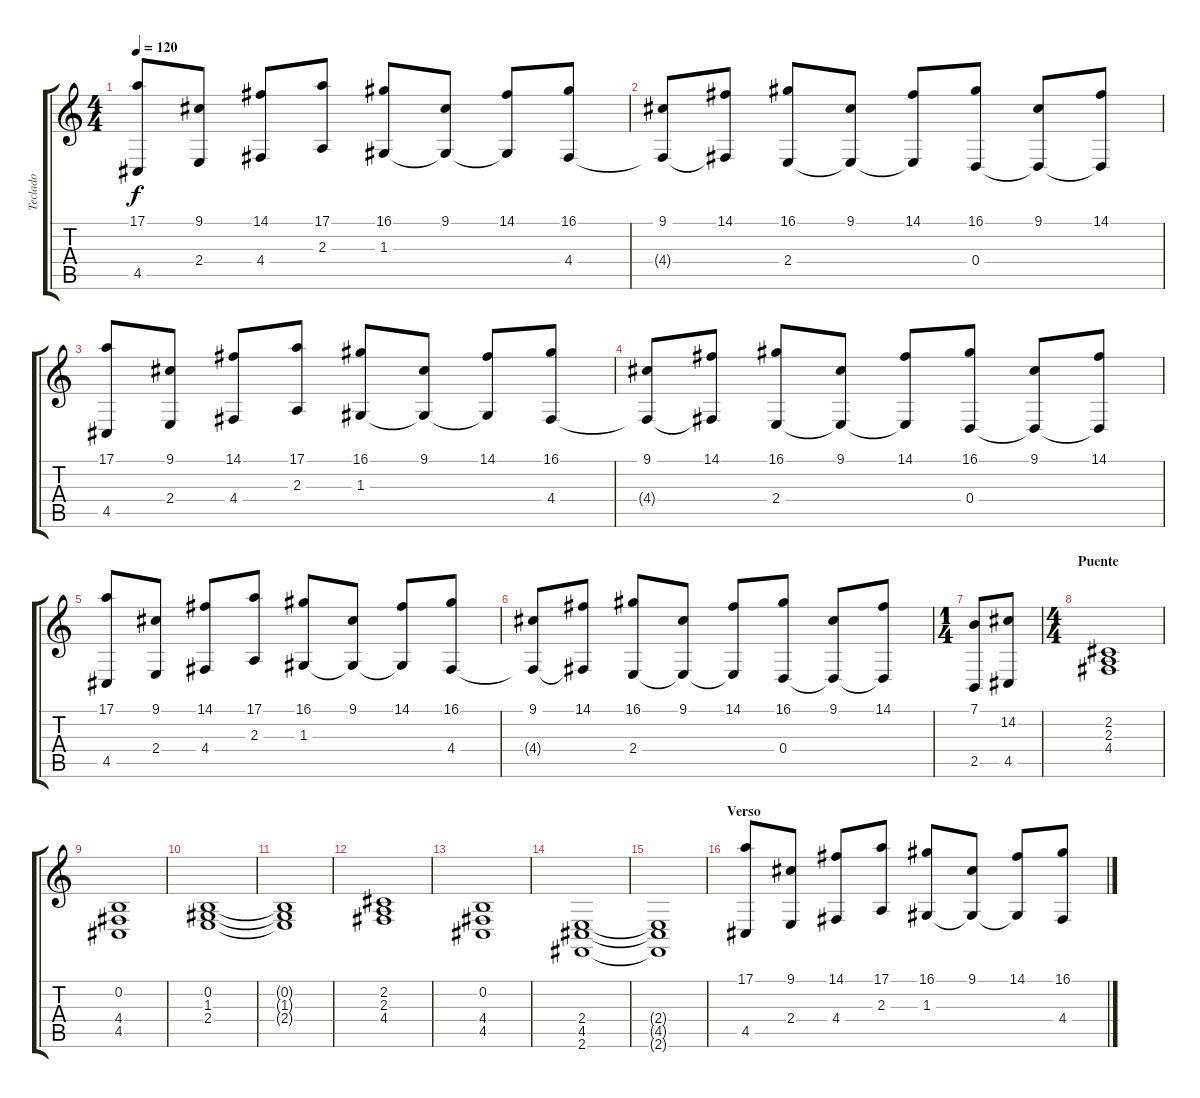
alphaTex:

\track ("Teclado" "Teclado") {instrument stringensemble1}
\staff {score tabs}
\tuning (E4 B3 G3 D3 A2 E2) {hide}
\ts (4 4)
\tempo 120
\clef g2
\ks c
(17.1 4.5).8{dy f} (9.1 2.4).8 (14.1 4.4).8 (17.1 2.3).8 (16.1 1.3).8 (9.1 1.3{t}).8 (14.1 1.3{t}).8 (16.1 4.4).8 |
(9.1 4.4{t}).8 (14.1 4.4{t}).8 (16.1 2.4).8 (9.1 2.4{t}).8 (14.1 2.4{t}).8 (16.1 0.4).8 (9.1 0.4{t}).8 (14.1 0.4{t}).8 |
(17.1 4.5).8 (9.1 2.4).8 (14.1 4.4).8 (17.1 2.3).8 (16.1 1.3).8 (9.1 1.3{t}).8 (14.1 1.3{t}).8 (16.1 4.4).8 |
(9.1 4.4{t}).8 (14.1 4.4{t}).8 (16.1 2.4).8 (9.1 2.4{t}).8 (14.1 2.4{t}).8 (16.1 0.4).8 (9.1 0.4{t}).8 (14.1 0.4{t}).8 |
(17.1 4.5).8 (9.1 2.4).8 (14.1 4.4).8 (17.1 2.3).8 (16.1 1.3).8 (9.1 1.3{t}).8 (14.1 1.3{t}).8 (16.1 4.4).8 |
(9.1 4.4{t}).8 (14.1 4.4{t}).8 (16.1 2.4).8 (9.1 2.4{t}).8 (14.1 2.4{t}).8 (16.1 0.4).8 (9.1 0.4{t}).8 (14.1 0.4{t}).8 |
\ts (1 4)
(7.1 2.5).8 (14.2 4.5).8 |
\ts (4 4)
\section ("" "Puente")
(2.2 2.3 4.4).1 |
(0.2 4.4 4.5).1 |
(0.2 1.3 2.4).1 |
(0.2{t} 1.3{t} 2.4{t}).1 |
(2.2 2.3 4.4).1 |
(0.2 4.4 4.5).1 |
(2.4 4.5 2.6).1 |
(2.4{t} 4.5{t} 2.6{t}).1 |
\section ("" "Verso")
(17.1 4.5).8 (9.1 2.4).8 (14.1 4.4).8 (17.1 2.3).8 (16.1 1.3).8 (9.1 1.3{t}).8 (14.1 1.3{t}).8 (16.1 4.4).8
